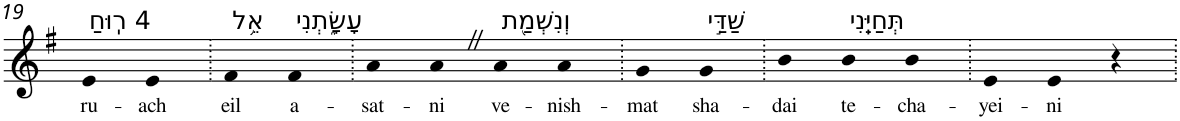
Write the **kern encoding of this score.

**kern	**text
*part1	*part1
*staff1	*staff1
*I"Piano	*
*I'Pno	*
!!LO:PB:g=z
*clefG2	*
*k[f#]	*
*G:	*
=19	=19
!LO:TX:a:t=4 רֽוּחַ	!
!	!LO:LY:b
4e	ru-
!	!LO:LY:b
4e	-ach
=20.	=20.
!LO:TX:a:t=אֵ֥ל	!
!	!LO:LY:b
4f#	eil
!LO:TX:a:t=עָשָׂ֑תְנִי	!
!	!LO:LY:b
4f#	a-
=21.	=21.
!	!LO:LY:b
4a	-sat-
!	!LO:LY:b
4aZ	-ni
!LO:TX:a:t=וְנִשְׁמַ֖ת	!
!	!LO:LY:b
4a	ve-
!	!LO:LY:b
4a	-nish-
=22.	=22.
!	!LO:LY:b
4g	-mat
!LO:TX:a:t=שַׁדַּ֣י	!
!	!LO:LY:b
4g	sha-
=23.	=23.
!	!LO:LY:b
4b	-dai
!LO:TX:a:t=תְּחַיֵּֽנִי	!
!	!LO:LY:b
4b	te-
!	!LO:LY:b
4b	-cha-
=24.	=24.
!	!LO:LY:b
4e	-yei-
!	!LO:LY:b
4e	-ni
4r	.
=.	=.
*-	*-
